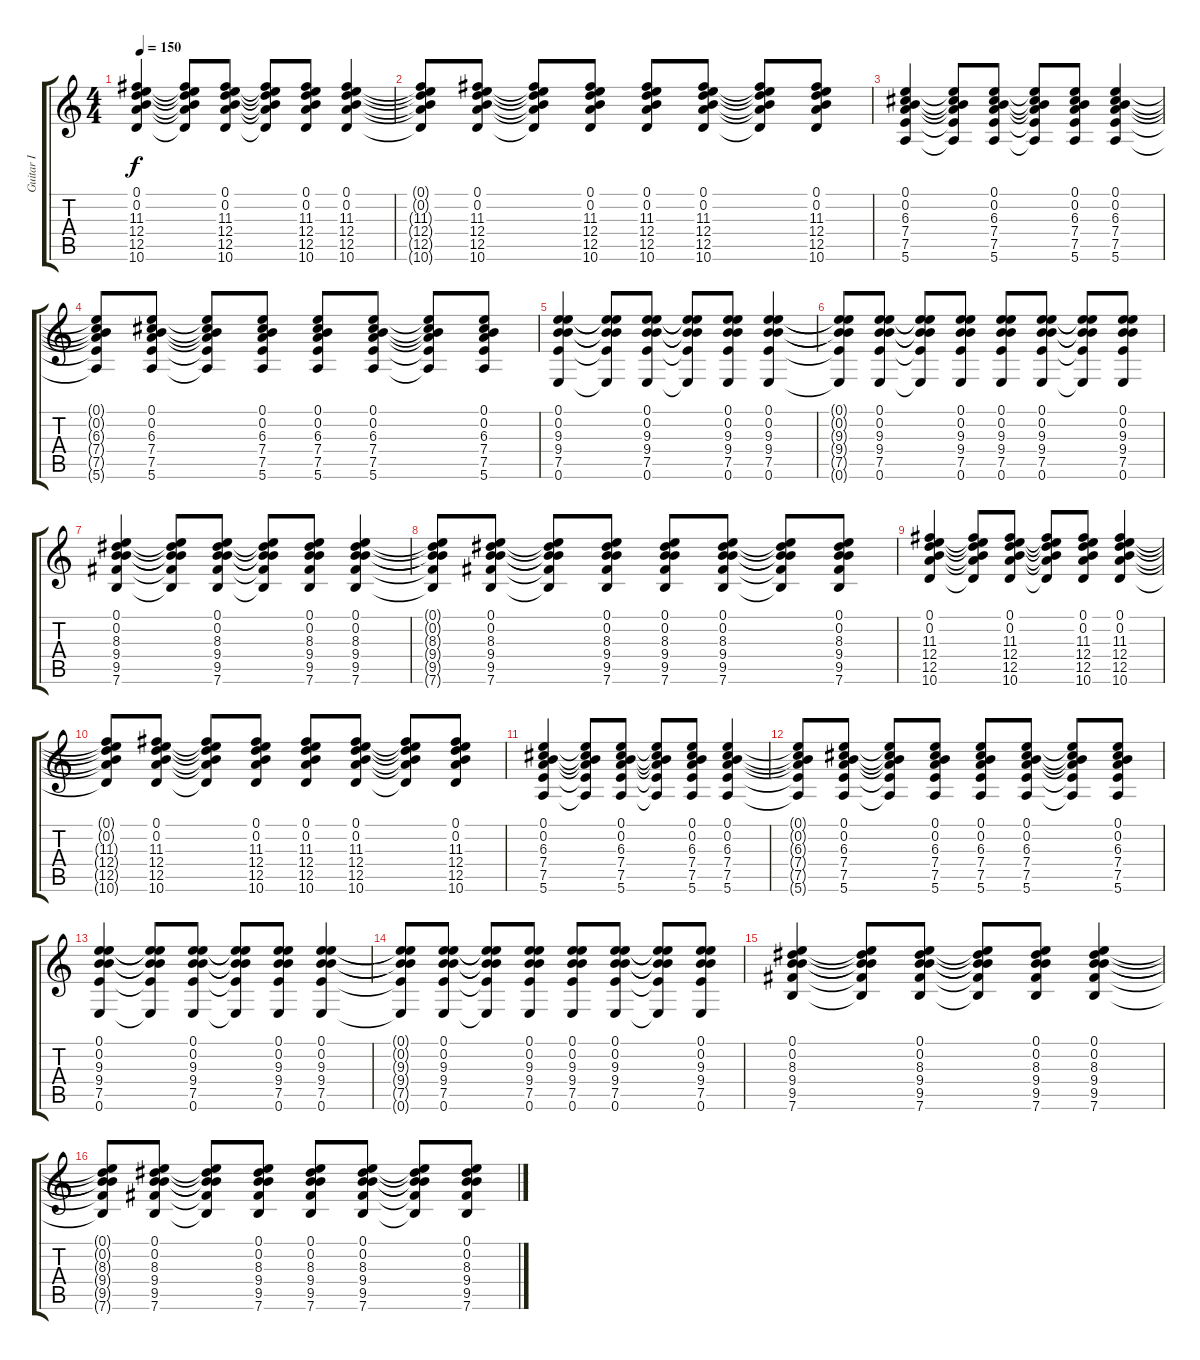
\track ("Guitar I" "Guitar I") {instrument acousticguitarsteel}
\staff {score tabs}
\tuning (E4 B3 G3 D3 A2 E2) {hide}
\ts (4 4)
\tempo 150
\clef g2
\ks c
(0.1 0.2 11.3 12.4 12.5 10.6).4{dy f} (0.1{t} 0.2{t} 11.3{t} 12.4{t} 12.5{t} 10.6{t}).8 (0.1 0.2 11.3 12.4 12.5 10.6).8 (0.1{t} 0.2{t} 11.3{t} 12.4{t} 12.5{t} 10.6{t}).8 (0.1 0.2 11.3 12.4 12.5 10.6).8 (0.1 0.2 11.3 12.4 12.5 10.6).4 |
(0.1{t} 0.2{t} 11.3{t} 12.4{t} 12.5{t} 10.6{t}).8 (0.1 0.2 11.3 12.4 12.5 10.6).8 (0.1{t} 0.2{t} 11.3{t} 12.4{t} 12.5{t} 10.6{t}).8 (0.1 0.2 11.3 12.4 12.5 10.6).8 (0.1 0.2 11.3 12.4 12.5 10.6).8 (0.1 0.2 11.3 12.4 12.5 10.6).8 (0.1{t} 0.2{t} 11.3{t} 12.4{t} 12.5{t} 10.6{t}).8 (0.1 0.2 11.3 12.4 12.5 10.6).8 |
(0.1 0.2 6.3 7.4 7.5 5.6).4 (0.1{t} 0.2{t} 6.3{t} 7.4{t} 7.5{t} 5.6{t}).8 (0.1 0.2 6.3 7.4 7.5 5.6).8 (0.1{t} 0.2{t} 6.3{t} 7.4{t} 7.5{t} 5.6{t}).8 (0.1 0.2 6.3 7.4 7.5 5.6).8 (0.1 0.2 6.3 7.4 7.5 5.6).4 |
(0.1{t} 0.2{t} 6.3{t} 7.4{t} 7.5{t} 5.6{t}).8 (0.1 0.2 6.3 7.4 7.5 5.6).8 (0.1{t} 0.2{t} 6.3{t} 7.4{t} 7.5{t} 5.6{t}).8 (0.1 0.2 6.3 7.4 7.5 5.6).8 (0.1 0.2 6.3 7.4 7.5 5.6).8 (0.1 0.2 6.3 7.4 7.5 5.6).8 (0.1{t} 0.2{t} 6.3{t} 7.4{t} 7.5{t} 5.6{t}).8 (0.1 0.2 6.3 7.4 7.5 5.6).8 |
(0.1 0.2 9.3 9.4 7.5 0.6).4 (0.1{t} 0.2{t} 9.3{t} 9.4{t} 7.5{t} 0.6{t}).8 (0.1 0.2 9.3 9.4 7.5 0.6).8 (0.1{t} 0.2{t} 9.3{t} 9.4{t} 7.5{t} 0.6{t}).8 (0.1 0.2 9.3 9.4 7.5 0.6).8 (0.1 0.2 9.3 9.4 7.5 0.6).4 |
(0.1{t} 0.2{t} 9.3{t} 9.4{t} 7.5{t} 0.6{t}).8 (0.1 0.2 9.3 9.4 7.5 0.6).8 (0.1{t} 0.2{t} 9.3{t} 9.4{t} 7.5{t} 0.6{t}).8 (0.1 0.2 9.3 9.4 7.5 0.6).8 (0.1 0.2 9.3 9.4 7.5 0.6).8 (0.1 0.2 9.3 9.4 7.5 0.6).8 (0.1{t} 0.2{t} 9.3{t} 9.4{t} 7.5{t} 0.6{t}).8 (0.1 0.2 9.3 9.4 7.5 0.6).8 |
(0.1 0.2 8.3 9.4 9.5 7.6).4 (0.1{t} 0.2{t} 8.3{t} 9.4{t} 9.5{t} 7.6{t}).8 (0.1 0.2 8.3 9.4 9.5 7.6).8 (0.1{t} 0.2{t} 8.3{t} 9.4{t} 9.5{t} 7.6{t}).8 (0.1 0.2 8.3 9.4 9.5 7.6).8 (0.1 0.2 8.3 9.4 9.5 7.6).4 |
(0.1{t} 0.2{t} 8.3{t} 9.4{t} 9.5{t} 7.6{t}).8 (0.1 0.2 8.3 9.4 9.5 7.6).8 (0.1{t} 0.2{t} 8.3{t} 9.4{t} 9.5{t} 7.6{t}).8 (0.1 0.2 8.3 9.4 9.5 7.6).8 (0.1 0.2 8.3 9.4 9.5 7.6).8 (0.1 0.2 8.3 9.4 9.5 7.6).8 (0.1{t} 0.2{t} 8.3{t} 9.4{t} 9.5{t} 7.6{t}).8 (0.1 0.2 8.3 9.4 9.5 7.6).8 |
(0.1 0.2 11.3 12.4 12.5 10.6).4 (0.1{t} 0.2{t} 11.3{t} 12.4{t} 12.5{t} 10.6{t}).8 (0.1 0.2 11.3 12.4 12.5 10.6).8 (0.1{t} 0.2{t} 11.3{t} 12.4{t} 12.5{t} 10.6{t}).8 (0.1 0.2 11.3 12.4 12.5 10.6).8 (0.1 0.2 11.3 12.4 12.5 10.6).4 |
(0.1{t} 0.2{t} 11.3{t} 12.4{t} 12.5{t} 10.6{t}).8 (0.1 0.2 11.3 12.4 12.5 10.6).8 (0.1{t} 0.2{t} 11.3{t} 12.4{t} 12.5{t} 10.6{t}).8 (0.1 0.2 11.3 12.4 12.5 10.6).8 (0.1 0.2 11.3 12.4 12.5 10.6).8 (0.1 0.2 11.3 12.4 12.5 10.6).8 (0.1{t} 0.2{t} 11.3{t} 12.4{t} 12.5{t} 10.6{t}).8 (0.1 0.2 11.3 12.4 12.5 10.6).8 |
(0.1 0.2 6.3 7.4 7.5 5.6).4 (0.1{t} 0.2{t} 6.3{t} 7.4{t} 7.5{t} 5.6{t}).8 (0.1 0.2 6.3 7.4 7.5 5.6).8 (0.1{t} 0.2{t} 6.3{t} 7.4{t} 7.5{t} 5.6{t}).8 (0.1 0.2 6.3 7.4 7.5 5.6).8 (0.1 0.2 6.3 7.4 7.5 5.6).4 |
(0.1{t} 0.2{t} 6.3{t} 7.4{t} 7.5{t} 5.6{t}).8 (0.1 0.2 6.3 7.4 7.5 5.6).8 (0.1{t} 0.2{t} 6.3{t} 7.4{t} 7.5{t} 5.6{t}).8 (0.1 0.2 6.3 7.4 7.5 5.6).8 (0.1 0.2 6.3 7.4 7.5 5.6).8 (0.1 0.2 6.3 7.4 7.5 5.6).8 (0.1{t} 0.2{t} 6.3{t} 7.4{t} 7.5{t} 5.6{t}).8 (0.1 0.2 6.3 7.4 7.5 5.6).8 |
(0.1 0.2 9.3 9.4 7.5 0.6).4 (0.1{t} 0.2{t} 9.3{t} 9.4{t} 7.5{t} 0.6{t}).8 (0.1 0.2 9.3 9.4 7.5 0.6).8 (0.1{t} 0.2{t} 9.3{t} 9.4{t} 7.5{t} 0.6{t}).8 (0.1 0.2 9.3 9.4 7.5 0.6).8 (0.1 0.2 9.3 9.4 7.5 0.6).4 |
(0.1{t} 0.2{t} 9.3{t} 9.4{t} 7.5{t} 0.6{t}).8 (0.1 0.2 9.3 9.4 7.5 0.6).8 (0.1{t} 0.2{t} 9.3{t} 9.4{t} 7.5{t} 0.6{t}).8 (0.1 0.2 9.3 9.4 7.5 0.6).8 (0.1 0.2 9.3 9.4 7.5 0.6).8 (0.1 0.2 9.3 9.4 7.5 0.6).8 (0.1{t} 0.2{t} 9.3{t} 9.4{t} 7.5{t} 0.6{t}).8 (0.1 0.2 9.3 9.4 7.5 0.6).8 |
(0.1 0.2 8.3 9.4 9.5 7.6).4 (0.1{t} 0.2{t} 8.3{t} 9.4{t} 9.5{t} 7.6{t}).8 (0.1 0.2 8.3 9.4 9.5 7.6).8 (0.1{t} 0.2{t} 8.3{t} 9.4{t} 9.5{t} 7.6{t}).8 (0.1 0.2 8.3 9.4 9.5 7.6).8 (0.1 0.2 8.3 9.4 9.5 7.6).4 |
(0.1{t} 0.2{t} 8.3{t} 9.4{t} 9.5{t} 7.6{t}).8 (0.1 0.2 8.3 9.4 9.5 7.6).8 (0.1{t} 0.2{t} 8.3{t} 9.4{t} 9.5{t} 7.6{t}).8 (0.1 0.2 8.3 9.4 9.5 7.6).8 (0.1 0.2 8.3 9.4 9.5 7.6).8 (0.1 0.2 8.3 9.4 9.5 7.6).8 (0.1{t} 0.2{t} 8.3{t} 9.4{t} 9.5{t} 7.6{t}).8 (0.1 0.2 8.3 9.4 9.5 7.6).8
